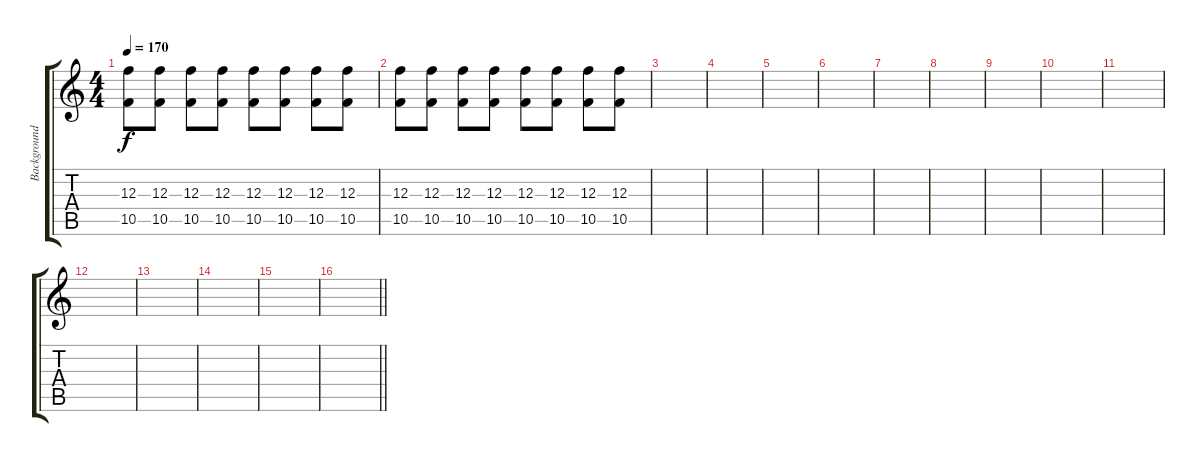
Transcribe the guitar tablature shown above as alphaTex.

\track ("Background Guitar (Dan Jacobs)" "Background") {instrument distortionguitar}
\staff {score tabs}
\tuning (D4 A3 F3 C3 G2 C2) {hide}
\ts (4 4)
\tempo 170
\clef g2
\ks c
(12.3 10.5).8{dy f} (12.3 10.5).8 (12.3 10.5).8 (12.3 10.5).8 (12.3 10.5).8 (12.3 10.5).8 (12.3 10.5).8 (12.3 10.5).8 |
(12.3 10.5).8 (12.3 10.5).8 (12.3 10.5).8 (12.3 10.5).8 (12.3 10.5).8 (12.3 10.5).8 (12.3 10.5).8 (12.3 10.5).8 |
|
|
|
|
|
|
|
|
|
|
|
|
|
\barLineRight lightlight
